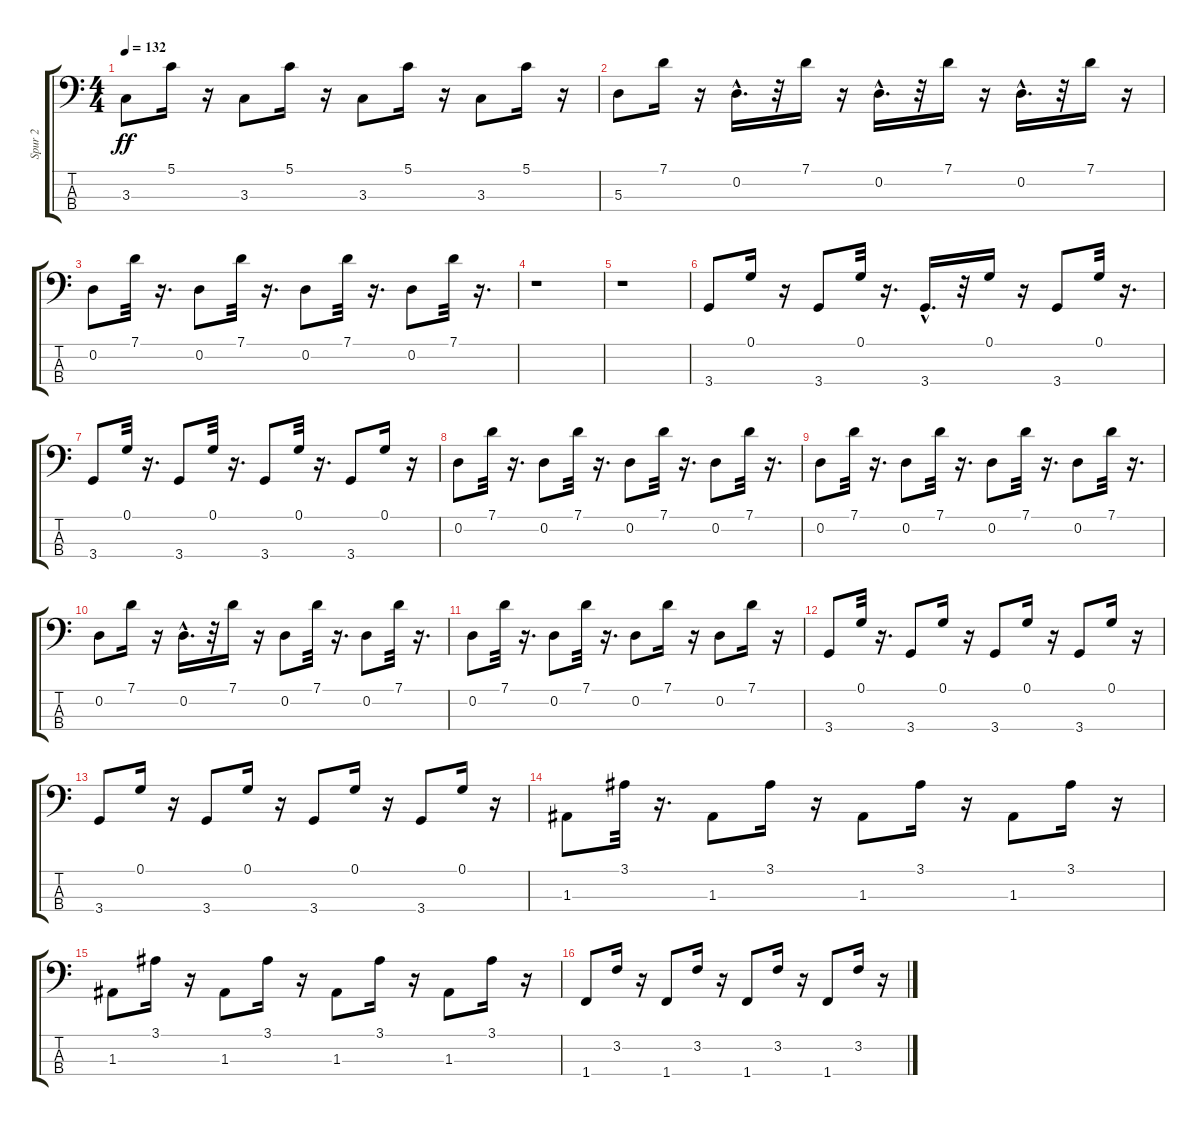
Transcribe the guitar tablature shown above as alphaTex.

\track ("Spur 2" "Spur 2") {instrument synthbass2}
\staff {score tabs}
\tuning (G2 D2 A1 E1) {hide}
\ts (4 4)
\tempo 132
\clef f4
\ks c
3.3.8{dy ff} 5.1.16 r.16 3.3.8 5.1.16 r.16 3.3.8 5.1.16 r.16 3.3.8 5.1.16 r.16 |
5.3.8 7.1.16 r.16 0.2{hac}.16{d} r.32 7.1.16 r.16 0.2{hac}.16{d} r.32 7.1.16 r.16 0.2{hac}.16{d} r.32 7.1.16 r.16 |
0.2.8 7.1.32 r.16{d} 0.2.8 7.1.32 r.16{d} 0.2.8 7.1.32 r.16{d} 0.2.8 7.1.32 r.16{d} |
r.1 |
r.1 |
3.4.8 0.1.16 r.16 3.4.8 0.1.32 r.16{d} 3.4{hac}.16{d} r.32 0.1.16 r.16 3.4.8 0.1.32 r.16{d} |
3.4.8 0.1.32 r.16{d} 3.4.8 0.1.32 r.16{d} 3.4.8 0.1.32 r.16{d} 3.4.8 0.1.16 r.16 |
0.2.8 7.1.32 r.16{d} 0.2.8 7.1.32 r.16{d} 0.2.8 7.1.32 r.16{d} 0.2.8 7.1.32 r.16{d} |
0.2.8 7.1.32 r.16{d} 0.2.8 7.1.32 r.16{d} 0.2.8 7.1.32 r.16{d} 0.2.8 7.1.32 r.16{d} |
0.2.8 7.1.16 r.16 0.2{hac}.16{d} r.32 7.1.16 r.16 0.2.8 7.1.32 r.16{d} 0.2.8 7.1.32 r.16{d} |
0.2.8 7.1.32 r.16{d} 0.2.8 7.1.32 r.16{d} 0.2.8 7.1.16 r.16 0.2.8 7.1.16 r.16 |
3.4.8 0.1.32 r.16{d} 3.4.8 0.1.16 r.16 3.4.8 0.1.16 r.16 3.4.8 0.1.16 r.16 |
3.4.8 0.1.16 r.16 3.4.8 0.1.16 r.16 3.4.8 0.1.16 r.16 3.4.8 0.1.16 r.16 |
1.3.8 3.1.32 r.16{d} 1.3.8 3.1.16 r.16 1.3.8 3.1.16 r.16 1.3.8 3.1.16 r.16 |
1.3.8 3.1.16 r.16 1.3.8 3.1.16 r.16 1.3.8 3.1.16 r.16 1.3.8 3.1.16 r.16 |
1.4.8 3.2.16 r.16 1.4.8 3.2.16 r.16 1.4.8 3.2.16 r.16 1.4.8 3.2.16 r.16
